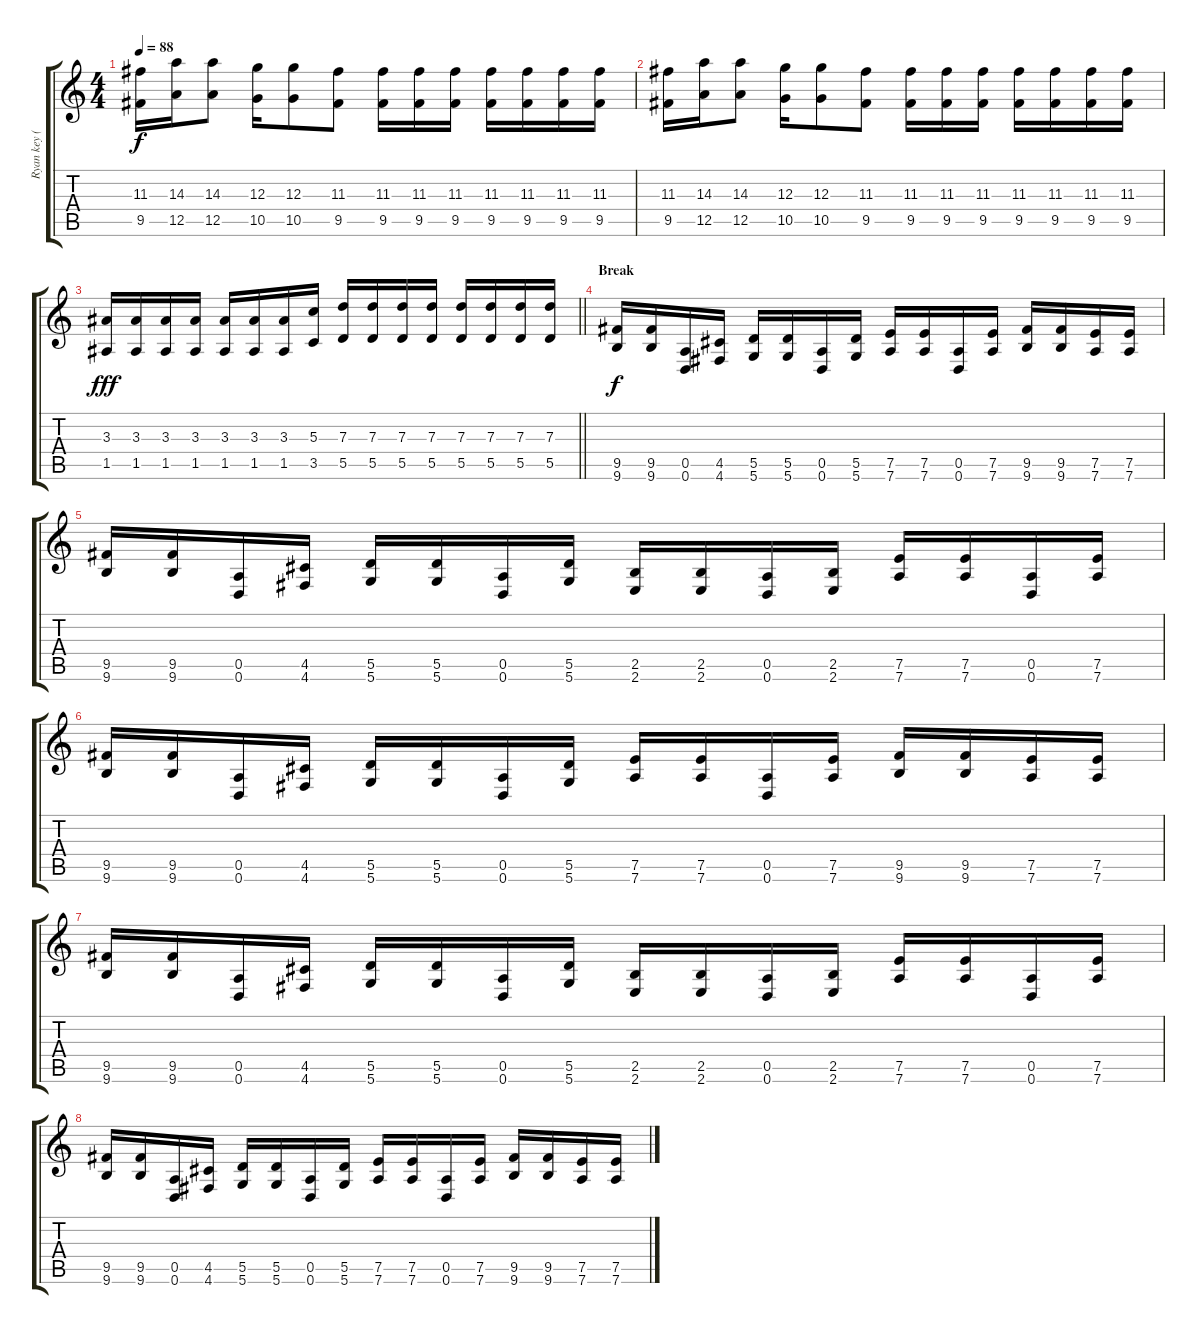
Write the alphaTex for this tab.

\track ("Ryan key (gtr 2)" "Ryan key (") {instrument distortionguitar}
\staff {score tabs}
\tuning (E4 B3 G3 D3 A2 D2) {hide}
\ts (4 4)
\tempo 88
\clef g2
\ks c
(11.3 9.5).16{dy f} (14.3 12.5).16 (14.3 12.5).8 (12.3 10.5).16 (12.3 10.5).8 (11.3 9.5).8 (11.3 9.5).16 (11.3 9.5).16 (11.3 9.5).16 (11.3 9.5).16 (11.3 9.5).16 (11.3 9.5).16 (11.3 9.5).16 |
(11.3 9.5).16 (14.3 12.5).16 (14.3 12.5).8 (12.3 10.5).16 (12.3 10.5).8 (11.3 9.5).8 (11.3 9.5).16 (11.3 9.5).16 (11.3 9.5).16 (11.3 9.5).16 (11.3 9.5).16 (11.3 9.5).16 (11.3 9.5).16 |
\barLineRight lightlight
(3.3 1.5).16{dy fff} (3.3 1.5).16 (3.3 1.5).16 (3.3 1.5).16 (3.3 1.5).16 (3.3 1.5).16 (3.3 1.5).16 (5.3 3.5).16 (7.3 5.5).16 (7.3 5.5).16 (7.3 5.5).16 (7.3 5.5).16 (7.3 5.5).16 (7.3 5.5).16 (7.3 5.5).16 (7.3 5.5).16 |
\section ("" "Break")
(9.5 9.6).16{dy f} (9.5 9.6).16 (0.5 0.6).16 (4.5 4.6).16 (5.5 5.6).16 (5.5 5.6).16 (0.5 0.6).16 (5.5 5.6).16 (7.5 7.6).16 (7.5 7.6).16 (0.5 0.6).16 (7.5 7.6).16 (9.5 9.6).16 (9.5 9.6).16 (7.5 7.6).16 (7.5 7.6).16 |
(9.5 9.6).16 (9.5 9.6).16 (0.5 0.6).16 (4.5 4.6).16 (5.5 5.6).16 (5.5 5.6).16 (0.5 0.6).16 (5.5 5.6).16 (2.5 2.6).16 (2.5 2.6).16 (0.5 0.6).16 (2.5 2.6).16 (7.5 7.6).16 (7.5 7.6).16 (0.5 0.6).16 (7.5 7.6).16 |
(9.5 9.6).16 (9.5 9.6).16 (0.5 0.6).16 (4.5 4.6).16 (5.5 5.6).16 (5.5 5.6).16 (0.5 0.6).16 (5.5 5.6).16 (7.5 7.6).16 (7.5 7.6).16 (0.5 0.6).16 (7.5 7.6).16 (9.5 9.6).16 (9.5 9.6).16 (7.5 7.6).16 (7.5 7.6).16 |
(9.5 9.6).16 (9.5 9.6).16 (0.5 0.6).16 (4.5 4.6).16 (5.5 5.6).16 (5.5 5.6).16 (0.5 0.6).16 (5.5 5.6).16 (2.5 2.6).16 (2.5 2.6).16 (0.5 0.6).16 (2.5 2.6).16 (7.5 7.6).16 (7.5 7.6).16 (0.5 0.6).16 (7.5 7.6).16 |
(9.5 9.6).16 (9.5 9.6).16 (0.5 0.6).16 (4.5 4.6).16 (5.5 5.6).16 (5.5 5.6).16 (0.5 0.6).16 (5.5 5.6).16 (7.5 7.6).16 (7.5 7.6).16 (0.5 0.6).16 (7.5 7.6).16 (9.5 9.6).16 (9.5 9.6).16 (7.5 7.6).16 (7.5 7.6).16
